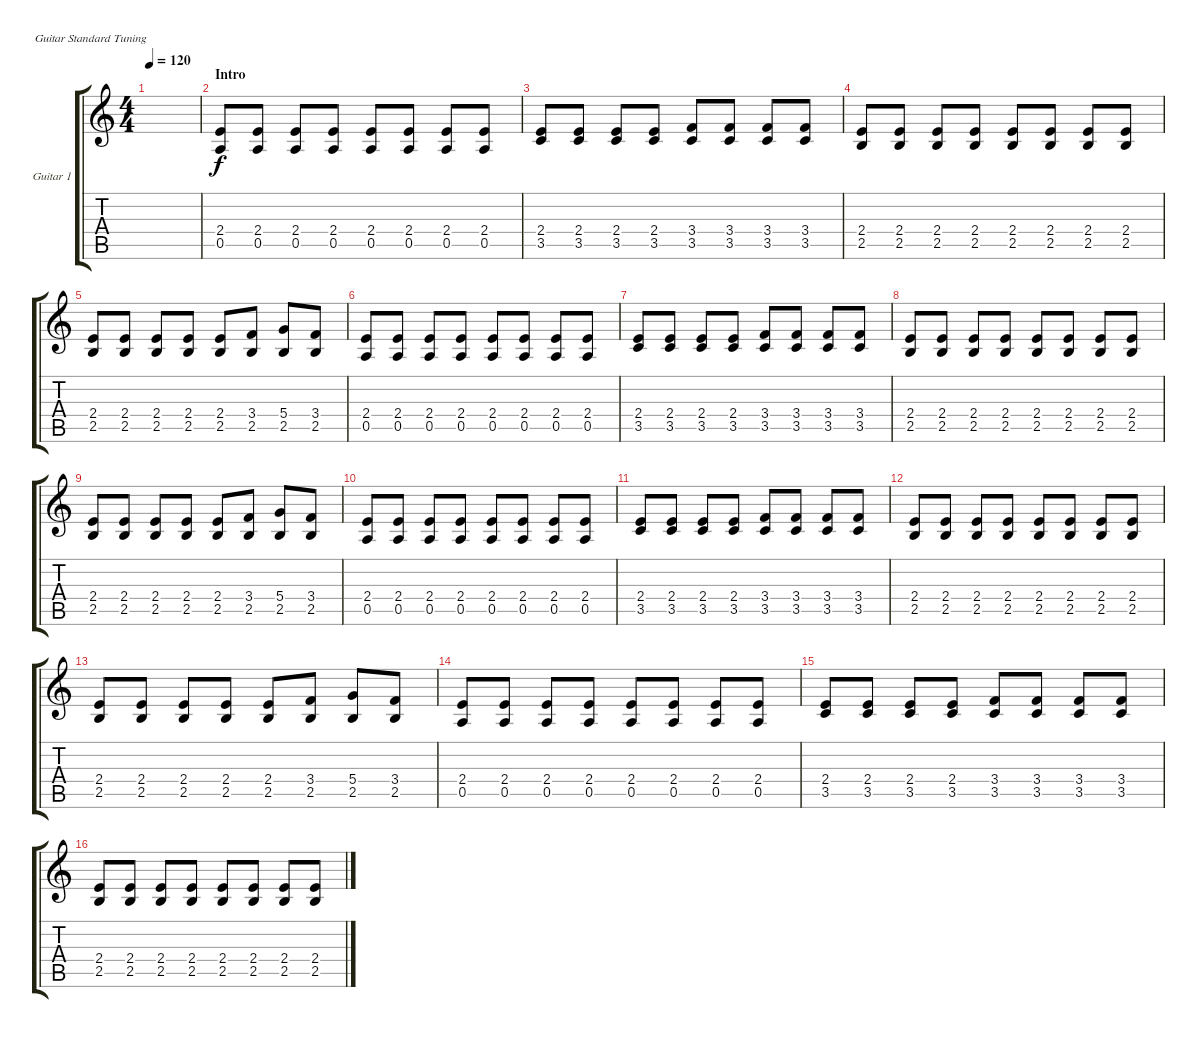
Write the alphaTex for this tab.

\defaultSystemsLayout 4
\bracketExtendMode groupsimilarinstruments
\firstSystemTrackNameOrientation horizontal
\otherSystemsTrackNameOrientation horizontal
\track ("Guitar 1" "Guitar 1") {instrument distortionguitar}
\staff {score tabs}
\tuning (E4 B3 G3 D3 A2 E2)
\ts (4 4)
\tempo 120
\clef g2
\ks c
|
\section ("" "Intro")
(0.5 2.4).8 (0.5 2.4).8 (0.5 2.4).8 (0.5 2.4).8 (0.5 2.4).8 (0.5 2.4).8 (0.5 2.4).8 (0.5 2.4).8 |
(3.5 2.4).8 (3.5 2.4).8 (3.5 2.4).8 (3.5 2.4).8 (3.5 3.4).8 (3.5 3.4).8 (3.5 3.4).8 (3.5 3.4).8 |
(2.5 2.4).8 (2.5 2.4).8 (2.5 2.4).8 (2.5 2.4).8 (2.5 2.4).8 (2.5 2.4).8 (2.5 2.4).8 (2.5 2.4).8 |
(2.5 2.4).8 (2.5 2.4).8 (2.5 2.4).8 (2.5 2.4).8 (2.5 2.4).8 (2.5 3.4).8 (2.5 5.4).8 (2.5 3.4).8 |
(0.5 2.4).8 (0.5 2.4).8 (0.5 2.4).8 (0.5 2.4).8 (0.5 2.4).8 (0.5 2.4).8 (0.5 2.4).8 (0.5 2.4).8 |
(3.5 2.4).8 (3.5 2.4).8 (3.5 2.4).8 (3.5 2.4).8 (3.5 3.4).8 (3.5 3.4).8 (3.5 3.4).8 (3.5 3.4).8 |
(2.5 2.4).8 (2.5 2.4).8 (2.5 2.4).8 (2.5 2.4).8 (2.5 2.4).8 (2.5 2.4).8 (2.5 2.4).8 (2.5 2.4).8 |
(2.5 2.4).8 (2.5 2.4).8 (2.5 2.4).8 (2.5 2.4).8 (2.5 2.4).8 (2.5 3.4).8 (2.5 5.4).8 (2.5 3.4).8 |
(0.5 2.4).8 (0.5 2.4).8 (0.5 2.4).8 (0.5 2.4).8 (0.5 2.4).8 (0.5 2.4).8 (0.5 2.4).8 (0.5 2.4).8 |
(3.5 2.4).8 (3.5 2.4).8 (3.5 2.4).8 (3.5 2.4).8 (3.5 3.4).8 (3.5 3.4).8 (3.5 3.4).8 (3.5 3.4).8 |
(2.5 2.4).8 (2.5 2.4).8 (2.5 2.4).8 (2.5 2.4).8 (2.5 2.4).8 (2.5 2.4).8 (2.5 2.4).8 (2.5 2.4).8 |
(2.5 2.4).8 (2.5 2.4).8 (2.5 2.4).8 (2.5 2.4).8 (2.5 2.4).8 (2.5 3.4).8 (2.5 5.4).8 (2.5 3.4).8 |
(0.5 2.4).8 (0.5 2.4).8 (0.5 2.4).8 (0.5 2.4).8 (0.5 2.4).8 (0.5 2.4).8 (0.5 2.4).8 (0.5 2.4).8 |
(3.5 2.4).8 (3.5 2.4).8 (3.5 2.4).8 (3.5 2.4).8 (3.5 3.4).8 (3.5 3.4).8 (3.5 3.4).8 (3.5 3.4).8 |
(2.5 2.4).8 (2.5 2.4).8 (2.5 2.4).8 (2.5 2.4).8 (2.5 2.4).8 (2.5 2.4).8 (2.5 2.4).8 (2.5 2.4).8
